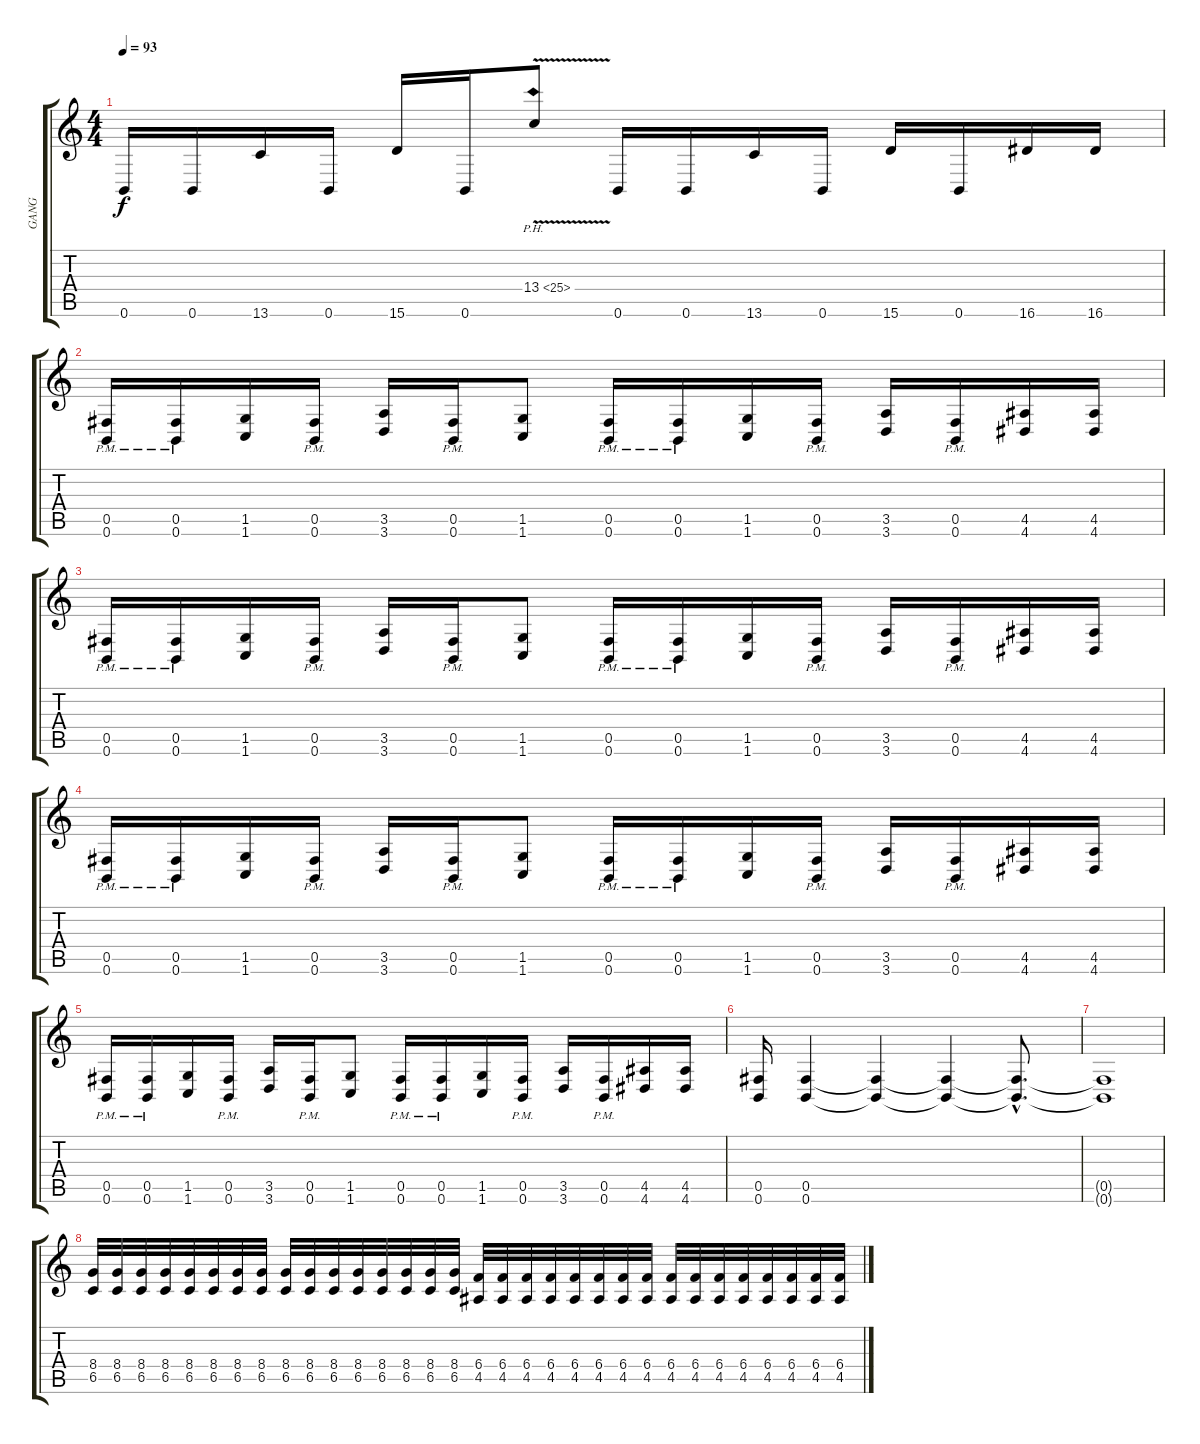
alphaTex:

\track ("GANG" "GANG") {instrument distortionguitar}
\staff {score tabs}
\tuning (Db4 Ab3 E3 B2 Gb2 B1) {hide}
\ts (4 4)
\tempo 93
\clef g2
\ks c
0.6.16{dy f} 0.6.16 13.6.16 0.6.16 15.6.16 0.6.16 13.4{ph 12 v}.8 0.6.16 0.6.16 13.6.16 0.6.16 15.6.16 0.6.16 16.6.16 16.6.16 |
(0.5{pm} 0.6{pm}).16 (0.5{pm} 0.6{pm}).16 (1.5 1.6).16 (0.5{pm} 0.6{pm}).16 (3.5 3.6).16 (0.5{pm} 0.6{pm}).16 (1.5 1.6).8 (0.5{pm} 0.6{pm}).16 (0.5{pm} 0.6{pm}).16 (1.5 1.6).16 (0.5{pm} 0.6{pm}).16 (3.5 3.6).16 (0.5{pm} 0.6{pm}).16 (4.5 4.6).16 (4.5 4.6).16 |
(0.5{pm} 0.6{pm}).16 (0.5{pm} 0.6{pm}).16 (1.5 1.6).16 (0.5{pm} 0.6{pm}).16 (3.5 3.6).16 (0.5{pm} 0.6{pm}).16 (1.5 1.6).8 (0.5{pm} 0.6{pm}).16 (0.5{pm} 0.6{pm}).16 (1.5 1.6).16 (0.5{pm} 0.6{pm}).16 (3.5 3.6).16 (0.5{pm} 0.6{pm}).16 (4.5 4.6).16 (4.5 4.6).16 |
(0.5{pm} 0.6{pm}).16 (0.5{pm} 0.6{pm}).16 (1.5 1.6).16 (0.5{pm} 0.6{pm}).16 (3.5 3.6).16 (0.5{pm} 0.6{pm}).16 (1.5 1.6).8 (0.5{pm} 0.6{pm}).16 (0.5{pm} 0.6{pm}).16 (1.5 1.6).16 (0.5{pm} 0.6{pm}).16 (3.5 3.6).16 (0.5{pm} 0.6{pm}).16 (4.5 4.6).16 (4.5 4.6).16 |
(0.5{pm} 0.6{pm}).16 (0.5{pm} 0.6{pm}).16 (1.5 1.6).16 (0.5{pm} 0.6{pm}).16 (3.5 3.6).16 (0.5{pm} 0.6{pm}).16 (1.5 1.6).8 (0.5{pm} 0.6{pm}).16 (0.5{pm} 0.6{pm}).16 (1.5 1.6).16 (0.5{pm} 0.6{pm}).16 (3.5 3.6).16 (0.5{pm} 0.6{pm}).16 (4.5 4.6).16 (4.5 4.6).16 |
(0.5 0.6).16 (0.5 0.6).4 (0.5{t} 0.6{t}).4 (0.5{t} 0.6{t}).4 (0.5{hac t} 0.6{hac t}).8{d} |
(0.5{t} 0.6{t}).1 |
(8.4 6.5).32 (8.4 6.5).32 (8.4 6.5).32 (8.4 6.5).32 (8.4 6.5).32 (8.4 6.5).32 (8.4 6.5).32 (8.4 6.5).32 (8.4 6.5).32 (8.4 6.5).32 (8.4 6.5).32 (8.4 6.5).32 (8.4 6.5).32 (8.4 6.5).32 (8.4 6.5).32 (8.4 6.5).32 (6.4 4.5).32 (6.4 4.5).32 (6.4 4.5).32 (6.4 4.5).32 (6.4 4.5).32 (6.4 4.5).32 (6.4 4.5).32 (6.4 4.5).32 (6.4 4.5).32 (6.4 4.5).32 (6.4 4.5).32 (6.4 4.5).32 (6.4 4.5).32 (6.4 4.5).32 (6.4 4.5).32 (6.4 4.5).32
